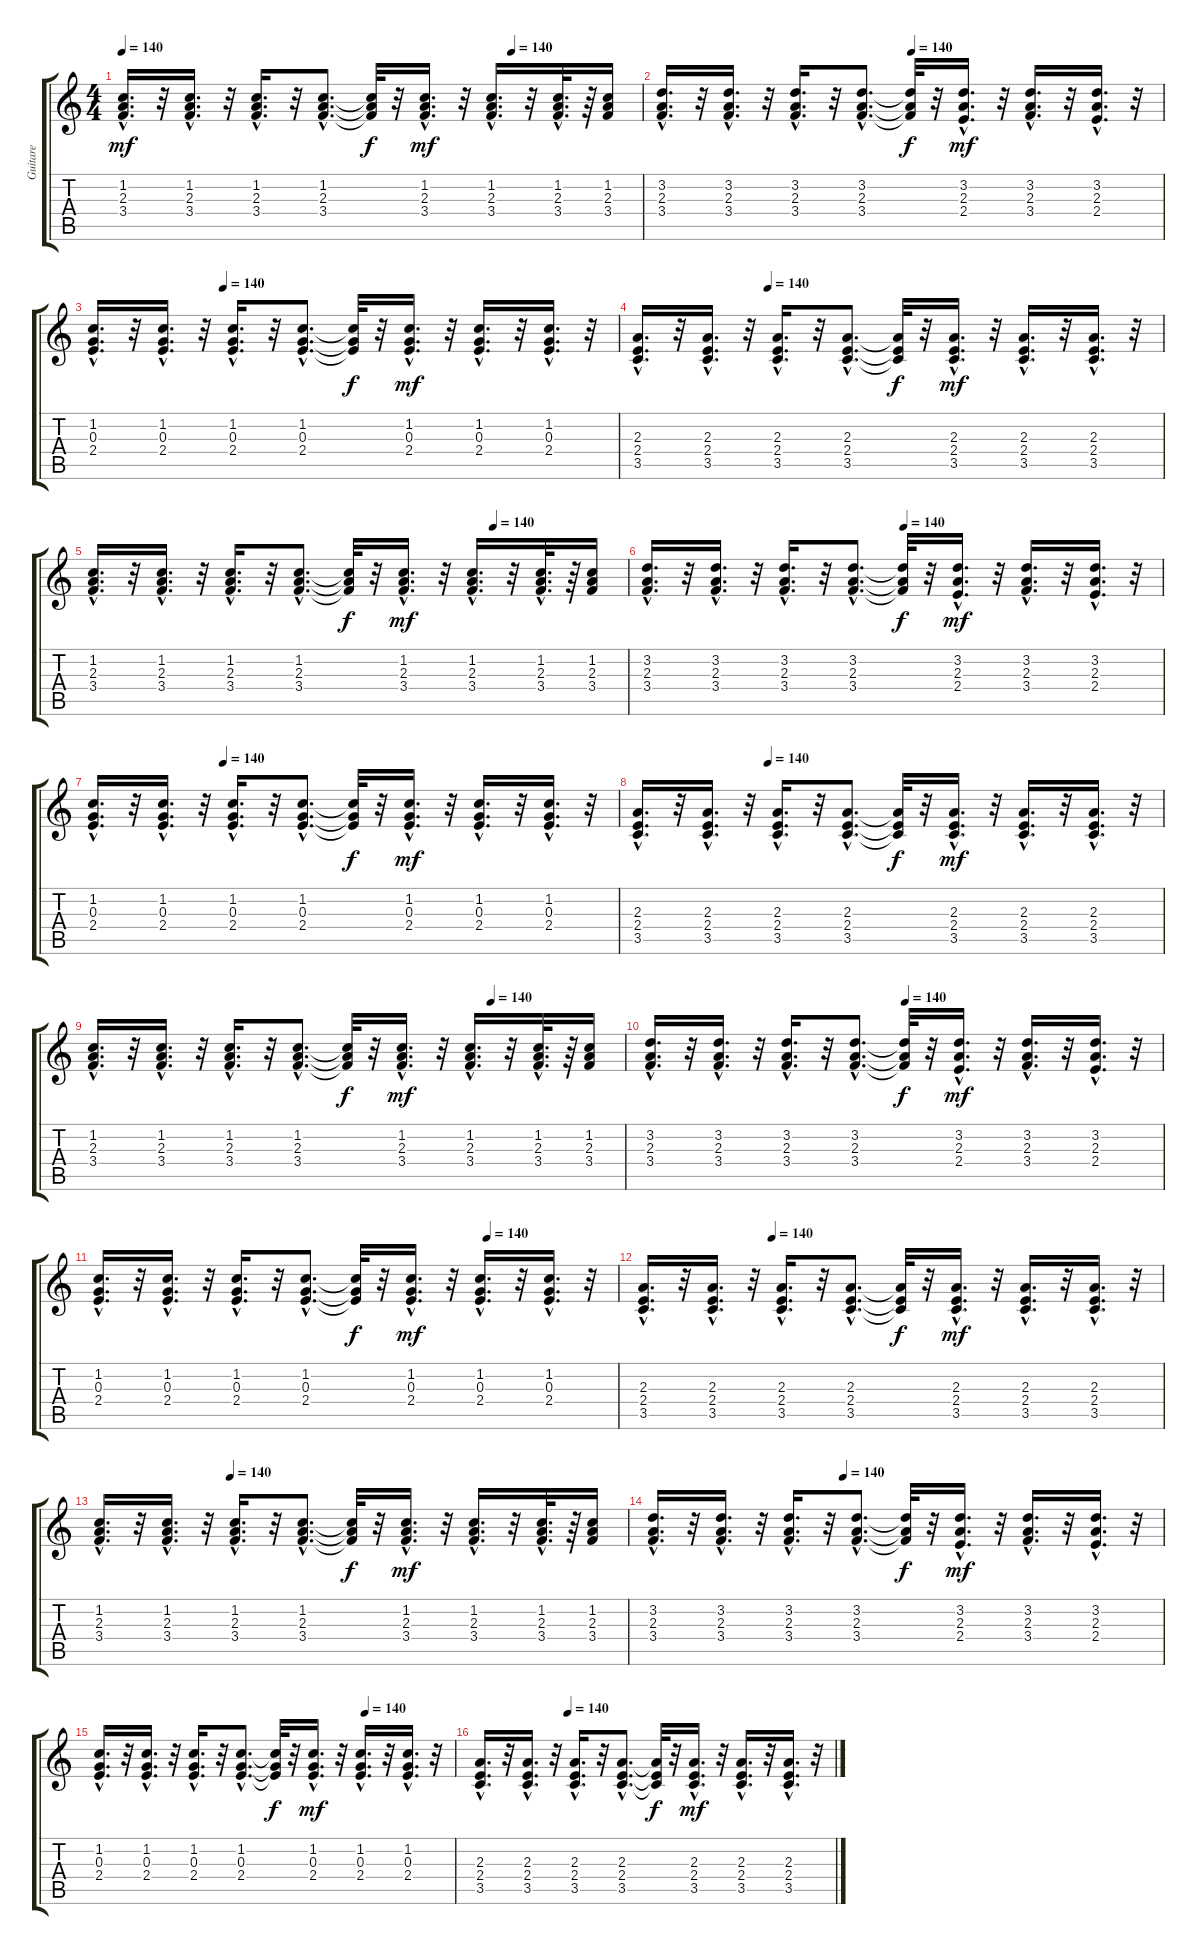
\track ("Guitare" "Guitare") {instrument acousticguitarnylon}
\staff {score tabs}
\tuning (E4 B3 G3 D3 A2 E2) {hide}
\ts (4 4)
\tempo 140
\tempo (140 0.75)
\clef g2
\ks c
(1.2{hac} 2.3{hac} 3.4{hac}).16{d dy mf} r.32 (1.2{hac} 2.3{hac} 3.4{hac}).16{d} r.32 (1.2{hac} 2.3{hac} 3.4{hac}).16{d} r.32 (1.2{hac} 2.3{hac} 3.4{hac}).8{d} (1.2{t} 2.3{t} 3.4{t}).32{dy f} r.32 (1.2{hac} 2.3{hac} 3.4{hac}).16{d dy mf} r.32 (1.2{hac} 2.3{hac} 3.4{hac}).16{d} r.32 (1.2{hac} 2.3{hac} 3.4{hac}).32{d} r.64 (1.2 2.3 3.4).16 |
\tempo (140 0.5)
(3.2{hac} 2.3{hac} 3.4{hac}).16{d} r.32 (3.2{hac} 2.3{hac} 3.4{hac}).16{d} r.32 (3.2{hac} 2.3{hac} 3.4{hac}).16{d} r.32 (3.2{hac} 2.3{hac} 3.4{hac}).8{d} (3.2{t} 2.3{t} 3.4{t}).32{dy f} r.32 (3.2{hac} 2.3{hac} 2.4{hac}).16{d dy mf} r.32 (3.2{hac} 2.3{hac} 3.4{hac}).16{d} r.32 (3.2{hac} 2.3{hac} 2.4{hac}).16{d} r.32 |
\tempo (140 0.25)
(1.2{hac} 0.3{hac} 2.4{hac}).16{d} r.32 (1.2{hac} 0.3{hac} 2.4{hac}).16{d} r.32 (1.2{hac} 0.3{hac} 2.4{hac}).16{d} r.32 (1.2{hac} 0.3{hac} 2.4{hac}).8{d} (1.2{t} 0.3{t} 2.4{t}).32{dy f} r.32 (1.2{hac} 0.3{hac} 2.4{hac}).16{d dy mf} r.32 (1.2{hac} 0.3{hac} 2.4{hac}).16{d} r.32 (1.2{hac} 0.3{hac} 2.4{hac}).16{d} r.32 |
\tempo (140 0.25)
(2.3{hac} 2.4{hac} 3.5{hac}).16{d} r.32 (2.3{hac} 2.4{hac} 3.5{hac}).16{d} r.32 (2.3{hac} 2.4{hac} 3.5{hac}).16{d} r.32 (2.3{hac} 2.4{hac} 3.5{hac}).8{d} (2.3{t} 2.4{t} 3.5{t}).32{dy f} r.32 (2.3{hac} 2.4{hac} 3.5{hac}).16{d dy mf} r.32 (2.3{hac} 2.4{hac} 3.5{hac}).16{d} r.32 (2.3{hac} 2.4{hac} 3.5{hac}).16{d} r.32 |
\tempo (140 0.75)
(1.2{hac} 2.3{hac} 3.4{hac}).16{d} r.32 (1.2{hac} 2.3{hac} 3.4{hac}).16{d} r.32 (1.2{hac} 2.3{hac} 3.4{hac}).16{d} r.32 (1.2{hac} 2.3{hac} 3.4{hac}).8{d} (1.2{t} 2.3{t} 3.4{t}).32{dy f} r.32 (1.2{hac} 2.3{hac} 3.4{hac}).16{d dy mf} r.32 (1.2{hac} 2.3{hac} 3.4{hac}).16{d} r.32 (1.2{hac} 2.3{hac} 3.4{hac}).32{d} r.64 (1.2 2.3 3.4).16 |
\tempo (140 0.5)
(3.2{hac} 2.3{hac} 3.4{hac}).16{d} r.32 (3.2{hac} 2.3{hac} 3.4{hac}).16{d} r.32 (3.2{hac} 2.3{hac} 3.4{hac}).16{d} r.32 (3.2{hac} 2.3{hac} 3.4{hac}).8{d} (3.2{t} 2.3{t} 3.4{t}).32{dy f} r.32 (3.2{hac} 2.3{hac} 2.4{hac}).16{d dy mf} r.32 (3.2{hac} 2.3{hac} 3.4{hac}).16{d} r.32 (3.2{hac} 2.3{hac} 2.4{hac}).16{d} r.32 |
\tempo (140 0.25)
(1.2{hac} 0.3{hac} 2.4{hac}).16{d} r.32 (1.2{hac} 0.3{hac} 2.4{hac}).16{d} r.32 (1.2{hac} 0.3{hac} 2.4{hac}).16{d} r.32 (1.2{hac} 0.3{hac} 2.4{hac}).8{d} (1.2{t} 0.3{t} 2.4{t}).32{dy f} r.32 (1.2{hac} 0.3{hac} 2.4{hac}).16{d dy mf} r.32 (1.2{hac} 0.3{hac} 2.4{hac}).16{d} r.32 (1.2{hac} 0.3{hac} 2.4{hac}).16{d} r.32 |
\tempo (140 0.25)
(2.3{hac} 2.4{hac} 3.5{hac}).16{d} r.32 (2.3{hac} 2.4{hac} 3.5{hac}).16{d} r.32 (2.3{hac} 2.4{hac} 3.5{hac}).16{d} r.32 (2.3{hac} 2.4{hac} 3.5{hac}).8{d} (2.3{t} 2.4{t} 3.5{t}).32{dy f} r.32 (2.3{hac} 2.4{hac} 3.5{hac}).16{d dy mf} r.32 (2.3{hac} 2.4{hac} 3.5{hac}).16{d} r.32 (2.3{hac} 2.4{hac} 3.5{hac}).16{d} r.32 |
\tempo (140 0.75)
(1.2{hac} 2.3{hac} 3.4{hac}).16{d} r.32 (1.2{hac} 2.3{hac} 3.4{hac}).16{d} r.32 (1.2{hac} 2.3{hac} 3.4{hac}).16{d} r.32 (1.2{hac} 2.3{hac} 3.4{hac}).8{d} (1.2{t} 2.3{t} 3.4{t}).32{dy f} r.32 (1.2{hac} 2.3{hac} 3.4{hac}).16{d dy mf} r.32 (1.2{hac} 2.3{hac} 3.4{hac}).16{d} r.32 (1.2{hac} 2.3{hac} 3.4{hac}).32{d} r.64 (1.2 2.3 3.4).16 |
\tempo (140 0.5)
(3.2{hac} 2.3{hac} 3.4{hac}).16{d} r.32 (3.2{hac} 2.3{hac} 3.4{hac}).16{d} r.32 (3.2{hac} 2.3{hac} 3.4{hac}).16{d} r.32 (3.2{hac} 2.3{hac} 3.4{hac}).8{d} (3.2{t} 2.3{t} 3.4{t}).32{dy f} r.32 (3.2{hac} 2.3{hac} 2.4{hac}).16{d dy mf} r.32 (3.2{hac} 2.3{hac} 3.4{hac}).16{d} r.32 (3.2{hac} 2.3{hac} 2.4{hac}).16{d} r.32 |
\tempo (140 0.75)
(1.2{hac} 0.3{hac} 2.4{hac}).16{d} r.32 (1.2{hac} 0.3{hac} 2.4{hac}).16{d} r.32 (1.2{hac} 0.3{hac} 2.4{hac}).16{d} r.32 (1.2{hac} 0.3{hac} 2.4{hac}).8{d} (1.2{t} 0.3{t} 2.4{t}).32{dy f} r.32 (1.2{hac} 0.3{hac} 2.4{hac}).16{d dy mf} r.32 (1.2{hac} 0.3{hac} 2.4{hac}).16{d} r.32 (1.2{hac} 0.3{hac} 2.4{hac}).16{d} r.32 |
\tempo (140 0.25)
(2.3{hac} 2.4{hac} 3.5{hac}).16{d} r.32 (2.3{hac} 2.4{hac} 3.5{hac}).16{d} r.32 (2.3{hac} 2.4{hac} 3.5{hac}).16{d} r.32 (2.3{hac} 2.4{hac} 3.5{hac}).8{d} (2.3{t} 2.4{t} 3.5{t}).32{dy f} r.32 (2.3{hac} 2.4{hac} 3.5{hac}).16{d dy mf} r.32 (2.3{hac} 2.4{hac} 3.5{hac}).16{d} r.32 (2.3{hac} 2.4{hac} 3.5{hac}).16{d} r.32 |
\tempo (140 0.25)
(1.2{hac} 2.3{hac} 3.4{hac}).16{d} r.32 (1.2{hac} 2.3{hac} 3.4{hac}).16{d} r.32 (1.2{hac} 2.3{hac} 3.4{hac}).16{d} r.32 (1.2{hac} 2.3{hac} 3.4{hac}).8{d} (1.2{t} 2.3{t} 3.4{t}).32{dy f} r.32 (1.2{hac} 2.3{hac} 3.4{hac}).16{d dy mf} r.32 (1.2{hac} 2.3{hac} 3.4{hac}).16{d} r.32 (1.2{hac} 2.3{hac} 3.4{hac}).32{d} r.64 (1.2 2.3 3.4).16 |
\tempo (140 0.375)
(3.2{hac} 2.3{hac} 3.4{hac}).16{d} r.32 (3.2{hac} 2.3{hac} 3.4{hac}).16{d} r.32 (3.2{hac} 2.3{hac} 3.4{hac}).16{d} r.32 (3.2{hac} 2.3{hac} 3.4{hac}).8{d} (3.2{t} 2.3{t} 3.4{t}).32{dy f} r.32 (3.2{hac} 2.3{hac} 2.4{hac}).16{d dy mf} r.32 (3.2{hac} 2.3{hac} 3.4{hac}).16{d} r.32 (3.2{hac} 2.3{hac} 2.4{hac}).16{d} r.32 |
\tempo (140 0.75)
(1.2{hac} 0.3{hac} 2.4{hac}).16{d} r.32 (1.2{hac} 0.3{hac} 2.4{hac}).16{d} r.32 (1.2{hac} 0.3{hac} 2.4{hac}).16{d} r.32 (1.2{hac} 0.3{hac} 2.4{hac}).8{d} (1.2{t} 0.3{t} 2.4{t}).32{dy f} r.32 (1.2{hac} 0.3{hac} 2.4{hac}).16{d dy mf} r.32 (1.2{hac} 0.3{hac} 2.4{hac}).16{d} r.32 (1.2{hac} 0.3{hac} 2.4{hac}).16{d} r.32 |
\tempo (140 0.25)
(2.3{hac} 2.4{hac} 3.5{hac}).16{d} r.32 (2.3{hac} 2.4{hac} 3.5{hac}).16{d} r.32 (2.3{hac} 2.4{hac} 3.5{hac}).16{d} r.32 (2.3{hac} 2.4{hac} 3.5{hac}).8{d} (2.3{t} 2.4{t} 3.5{t}).32{dy f} r.32 (2.3{hac} 2.4{hac} 3.5{hac}).16{d dy mf} r.32 (2.3{hac} 2.4{hac} 3.5{hac}).16{d} r.32 (2.3{hac} 2.4{hac} 3.5{hac}).16{d} r.32
